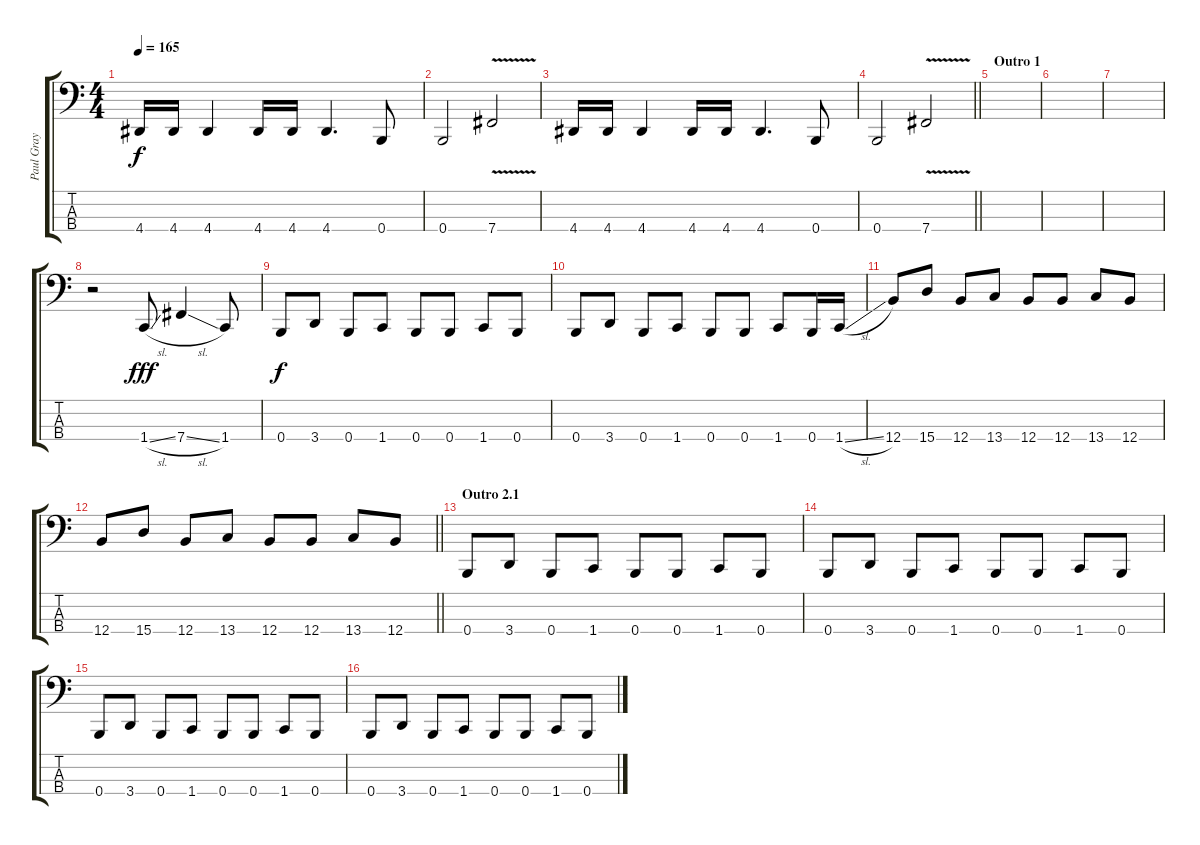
\track ("Paul Gray" "Paul Gray") {instrument electricbasspick}
\staff {score tabs}
\tuning (E2 B1 Gb1 B0) {hide}
\ts (4 4)
\tempo 165
\clef f4
\ks c
4.4.16{dy f} 4.4.16 4.4.4 4.4.16 4.4.16 4.4.4{d} 0.4.8 |
0.4.2 7.4{v}.2 |
4.4.16 4.4.16 4.4.4 4.4.16 4.4.16 4.4.4{d} 0.4.8 |
\barLineRight lightlight
0.4.2 7.4{v}.2 |
\section ("" "Outro 1")
|
|
|
r.2 1.4{sl}.8{dy fff} 7.4{sl}.4 1.4.8 |
0.4.8{dy f} 3.4.8 0.4.8 1.4.8 0.4.8 0.4.8 1.4.8 0.4.8 |
0.4.8 3.4.8 0.4.8 1.4.8 0.4.8 0.4.8 1.4.8 0.4.16 1.4{sl}.16 |
12.4.8 15.4.8 12.4.8 13.4.8 12.4.8 12.4.8 13.4.8 12.4.8 |
\barLineRight lightlight
12.4.8 15.4.8 12.4.8 13.4.8 12.4.8 12.4.8 13.4.8 12.4.8 |
\section ("" "Outro 2.1")
0.4.8 3.4.8 0.4.8 1.4.8 0.4.8 0.4.8 1.4.8 0.4.8 |
0.4.8 3.4.8 0.4.8 1.4.8 0.4.8 0.4.8 1.4.8 0.4.8 |
0.4.8 3.4.8 0.4.8 1.4.8 0.4.8 0.4.8 1.4.8 0.4.8 |
0.4.8 3.4.8 0.4.8 1.4.8 0.4.8 0.4.8 1.4.8 0.4.8
